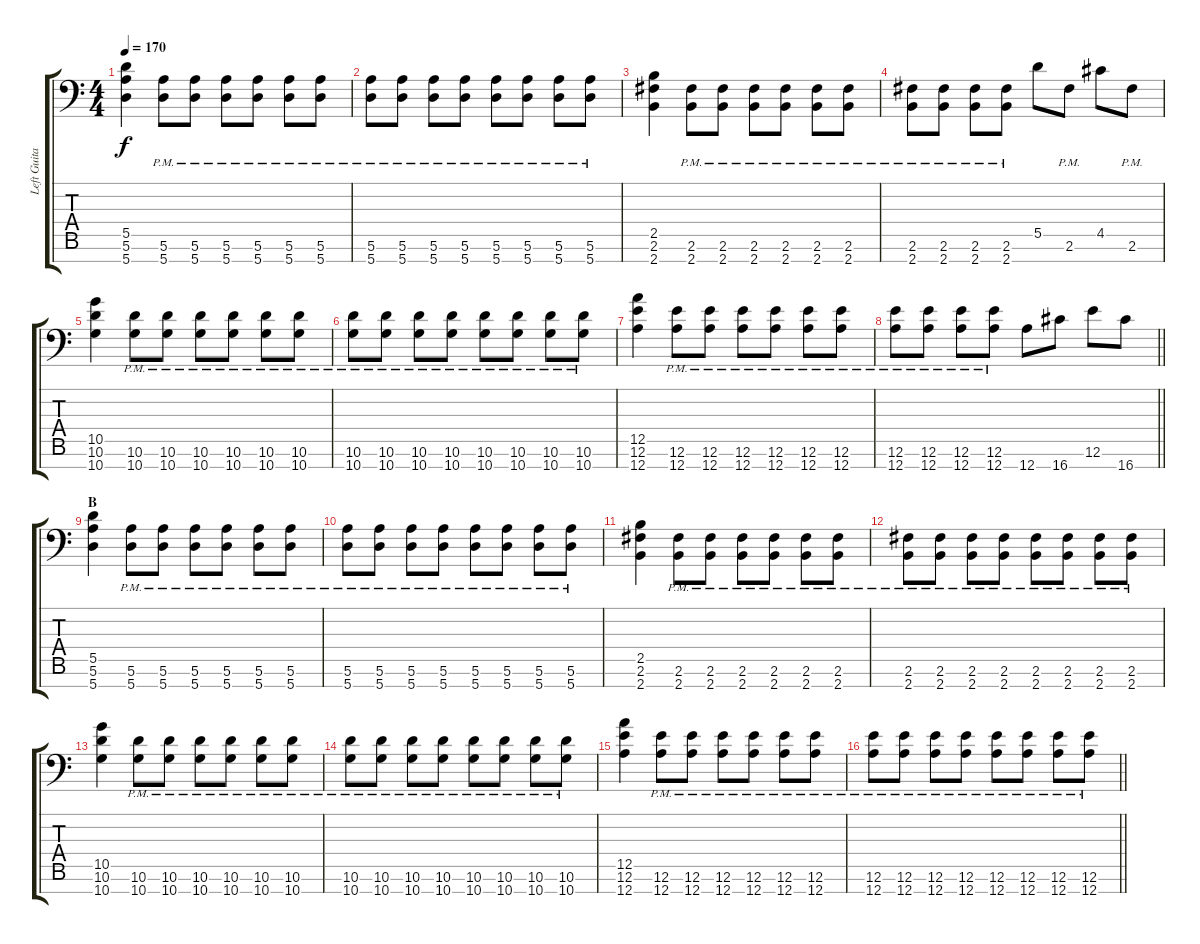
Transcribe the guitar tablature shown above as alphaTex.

\track ("Left Guitar" "Left Guita") {instrument overdrivenguitar}
\staff {score tabs}
\tuning (E4 B3 G3 D3 A2 E2 A1) {hide}
\ts (4 4)
\tempo 170
\clef f4
\ks c
(5.5 5.6 5.7).4{dy f} (5.6{pm} 5.7{pm}).8 (5.6{pm} 5.7{pm}).8 (5.6{pm} 5.7{pm}).8 (5.6{pm} 5.7{pm}).8 (5.6{pm} 5.7{pm}).8 (5.6{pm} 5.7{pm}).8 |
(5.6{pm} 5.7{pm}).8 (5.6{pm} 5.7{pm}).8 (5.6{pm} 5.7{pm}).8 (5.6{pm} 5.7{pm}).8 (5.6{pm} 5.7{pm}).8 (5.6{pm} 5.7{pm}).8 (5.6{pm} 5.7{pm}).8 (5.6{pm} 5.7{pm}).8 |
(2.5 2.6 2.7).4 (2.6{pm} 2.7{pm}).8 (2.6{pm} 2.7{pm}).8 (2.6{pm} 2.7{pm}).8 (2.6{pm} 2.7{pm}).8 (2.6{pm} 2.7{pm}).8 (2.6{pm} 2.7{pm}).8 |
(2.6{pm} 2.7{pm}).8 (2.6{pm} 2.7{pm}).8 (2.6{pm} 2.7{pm}).8 (2.6{pm} 2.7{pm}).8 5.5.8 2.6{pm}.8 4.5.8 2.6{pm}.8 |
(10.5 10.6 10.7).4 (10.6{pm} 10.7{pm}).8 (10.6{pm} 10.7{pm}).8 (10.6{pm} 10.7{pm}).8 (10.6{pm} 10.7{pm}).8 (10.6{pm} 10.7{pm}).8 (10.6{pm} 10.7{pm}).8 |
(10.6{pm} 10.7{pm}).8 (10.6{pm} 10.7{pm}).8 (10.6{pm} 10.7{pm}).8 (10.6{pm} 10.7{pm}).8 (10.6{pm} 10.7{pm}).8 (10.6{pm} 10.7{pm}).8 (10.6{pm} 10.7{pm}).8 (10.6{pm} 10.7{pm}).8 |
(12.5 12.6 12.7).4 (12.6{pm} 12.7{pm}).8 (12.6{pm} 12.7{pm}).8 (12.6{pm} 12.7{pm}).8 (12.6{pm} 12.7{pm}).8 (12.6{pm} 12.7{pm}).8 (12.6{pm} 12.7{pm}).8 |
\barLineRight lightlight
(12.6{pm} 12.7{pm}).8 (12.6{pm} 12.7{pm}).8 (12.6{pm} 12.7{pm}).8 (12.6{pm} 12.7{pm}).8 12.7.8 16.7.8 12.6.8 16.7.8 |
\section ("" "B")
(5.5 5.6 5.7).4 (5.6{pm} 5.7{pm}).8 (5.6{pm} 5.7{pm}).8 (5.6{pm} 5.7{pm}).8 (5.6{pm} 5.7{pm}).8 (5.6{pm} 5.7{pm}).8 (5.6{pm} 5.7{pm}).8 |
(5.6{pm} 5.7{pm}).8 (5.6{pm} 5.7{pm}).8 (5.6{pm} 5.7{pm}).8 (5.6{pm} 5.7{pm}).8 (5.6{pm} 5.7{pm}).8 (5.6{pm} 5.7{pm}).8 (5.6{pm} 5.7{pm}).8 (5.6{pm} 5.7{pm}).8 |
(2.5 2.6 2.7).4 (2.6{pm} 2.7{pm}).8 (2.6{pm} 2.7{pm}).8 (2.6{pm} 2.7{pm}).8 (2.6{pm} 2.7{pm}).8 (2.6{pm} 2.7{pm}).8 (2.6{pm} 2.7{pm}).8 |
(2.6{pm} 2.7{pm}).8 (2.6{pm} 2.7{pm}).8 (2.6{pm} 2.7{pm}).8 (2.6{pm} 2.7{pm}).8 (2.6{pm} 2.7{pm}).8 (2.6{pm} 2.7{pm}).8 (2.6{pm} 2.7{pm}).8 (2.6{pm} 2.7{pm}).8 |
(10.5 10.6 10.7).4 (10.6{pm} 10.7{pm}).8 (10.6{pm} 10.7{pm}).8 (10.6{pm} 10.7{pm}).8 (10.6{pm} 10.7{pm}).8 (10.6{pm} 10.7{pm}).8 (10.6{pm} 10.7{pm}).8 |
(10.6{pm} 10.7{pm}).8 (10.6{pm} 10.7{pm}).8 (10.6{pm} 10.7{pm}).8 (10.6{pm} 10.7{pm}).8 (10.6{pm} 10.7{pm}).8 (10.6{pm} 10.7{pm}).8 (10.6{pm} 10.7{pm}).8 (10.6{pm} 10.7{pm}).8 |
(12.5 12.6 12.7).4 (12.6{pm} 12.7{pm}).8 (12.6{pm} 12.7{pm}).8 (12.6{pm} 12.7{pm}).8 (12.6{pm} 12.7{pm}).8 (12.6{pm} 12.7{pm}).8 (12.6{pm} 12.7{pm}).8 |
\barLineRight lightlight
(12.6{pm} 12.7{pm}).8 (12.6{pm} 12.7{pm}).8 (12.6{pm} 12.7{pm}).8 (12.6{pm} 12.7{pm}).8 (12.6{pm} 12.7{pm}).8 (12.6{pm} 12.7{pm}).8 (12.6{pm} 12.7{pm}).8 (12.6{pm} 12.7{pm}).8
